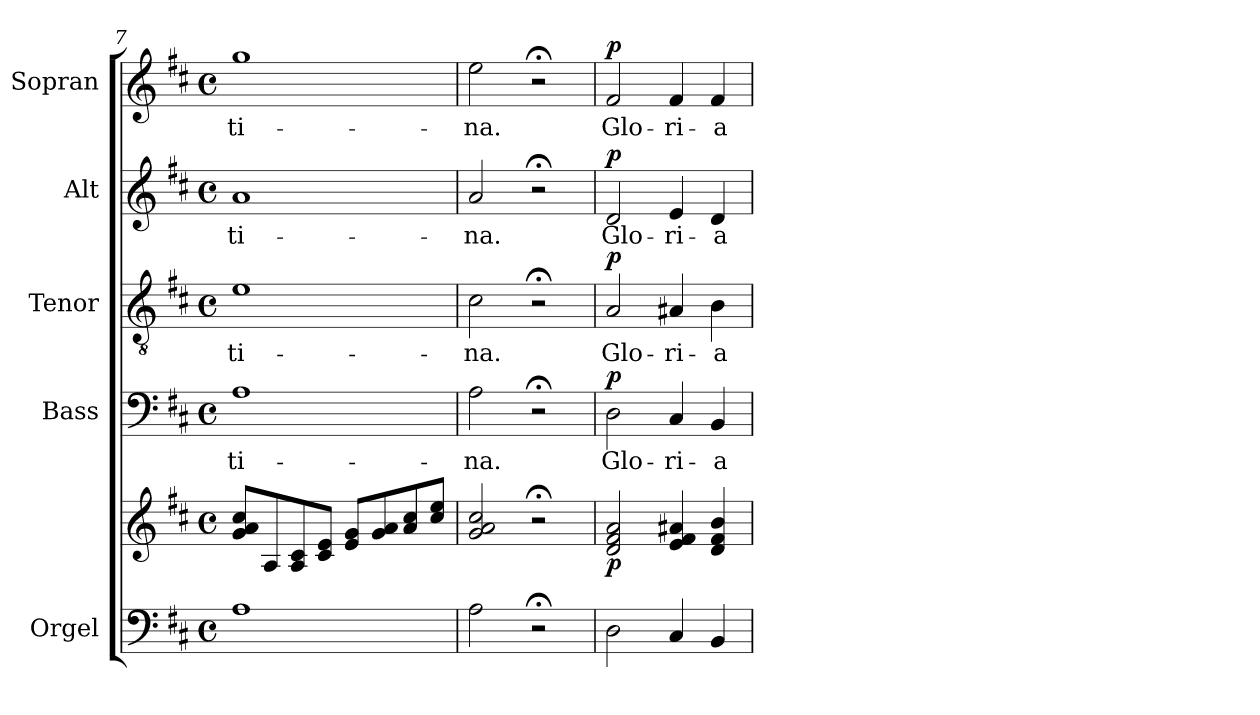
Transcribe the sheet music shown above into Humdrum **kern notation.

**kern	**kern	**dynam	**kern	**text	**dynam	**kern	**text	**dynam	**kern	**text	**dynam	**kern	**text	**dynam
*part5	*part5	*part5	*part4	*part4	*part4	*part3	*part3	*part3	*part2	*part2	*part2	*part1	*part1	*part1
*staff6	*staff5	*staff5/6	*staff4	*staff4	*staff4	*staff3	*staff3	*staff3	*staff2	*staff2	*staff2	*staff1	*staff1	*staff1
*I"Orgel	*	*	*I"Bass	*	*	*I"Tenor	*	*	*I"Alt	*	*	*I"Sopran	*	*
*I'Org.	*	*	*I'B.	*	*	*I'T.	*	*	*I'A.	*	*	*I'S.	*	*
!!LO:LB:g=z
*clefF4	*clefG2	*	*clefF4	*	*	*clefGv2	*	*	*clefG2	*	*	*clefG2	*	*
*k[f#c#]	*k[f#c#]	*	*k[f#c#]	*	*	*k[f#c#]	*	*	*k[f#c#]	*	*	*k[f#c#]	*	*
*D:	*D:	*	*D:	*	*	*D:	*	*	*D:	*	*	*D:	*	*
*M4/4	*M4/4	*	*M4/4	*	*	*M4/4	*	*	*M4/4	*	*	*M4/4	*	*
*met(c)	*met(c)	*	*met(c)	*	*	*met(c)	*	*	*met(c)	*	*	*met(c)	*	*
=7	=7	=7	=7	=7	=7	=7	=7	=7	=7	=7	=7	=7	=7	=7
!	!	!	!	!LO:LY:b	!	!	!LO:LY:b	!	!	!LO:LY:b	!	!	!LO:LY:b	!
1A	8g/ 8a/ 8cc#/L	.	1A	-ti-	.	1e	-ti-	.	1a	-ti-	.	1gg	-ti-	.
.	8A/	.	.	.	.	.	.	.	.	.	.	.	.	.
.	8A/ 8c#/	.	.	.	.	.	.	.	.	.	.	.	.	.
.	8c#/ 8e/J	.	.	.	.	.	.	.	.	.	.	.	.	.
.	8e/ 8g/L	.	.	.	.	.	.	.	.	.	.	.	.	.
.	8g/ 8a/	.	.	.	.	.	.	.	.	.	.	.	.	.
.	8a/ 8cc#/	.	.	.	.	.	.	.	.	.	.	.	.	.
.	8cc#/ 8ee/J	.	.	.	.	.	.	.	.	.	.	.	.	.
=8	=8	=8	=8	=8	=8	=8	=8	=8	=8	=8	=8	=8	=8	=8
!	!	!	!	!LO:LY:b	!	!	!LO:LY:b	!	!	!LO:LY:b	!	!	!LO:LY:b	!
2A\	2g/ 2a/ 2cc#/	.	2A\	-na.	.	2c#\	-na.	.	2a/	-na.	.	2ee\	-na.	.
2r;<	2r;<	.	2r;<	.	.	2r;<	.	.	2r;<	.	.	2r;<	.	.
=9	=9	=9	=9	=9	=9	=9	=9	=9	=9	=9	=9	=9	=9	=9
!	!	!LO:DY:b	!	!LO:LY:b	!LO:DY:a	!	!LO:LY:b	!LO:DY:a	!	!LO:LY:b	!LO:DY:a	!	!LO:LY:b	!LO:DY:a
2D\	2d/ 2f#/ 2a/	p	2D\	Glo-	p	2A/	Glo-	p	2d/	Glo-	p	2f#/	Glo-	p
!	!	!	!	!LO:LY:b	!	!	!LO:LY:b	!	!	!LO:LY:b	!	!	!LO:LY:b	!
4C#/	4e/ 4f#/ 4a#X/	.	4C#/	-ri-	.	4A#X/	-ri-	.	4e/	-ri-	.	4f#/	-ri-	.
!	!	!	!	!LO:LY:b	!	!	!LO:LY:b	!	!	!LO:LY:b	!	!	!LO:LY:b	!
4BB/	4d/ 4f#/ 4b/	.	4BB/	-a	.	4B\	-a	.	4d/	-a	.	4f#/	-a	.
=	=	=	=	=	=	=	=	=	=	=	=	=	=	=
*-	*-	*-	*-	*-	*-	*-	*-	*-	*-	*-	*-	*-	*-	*-
